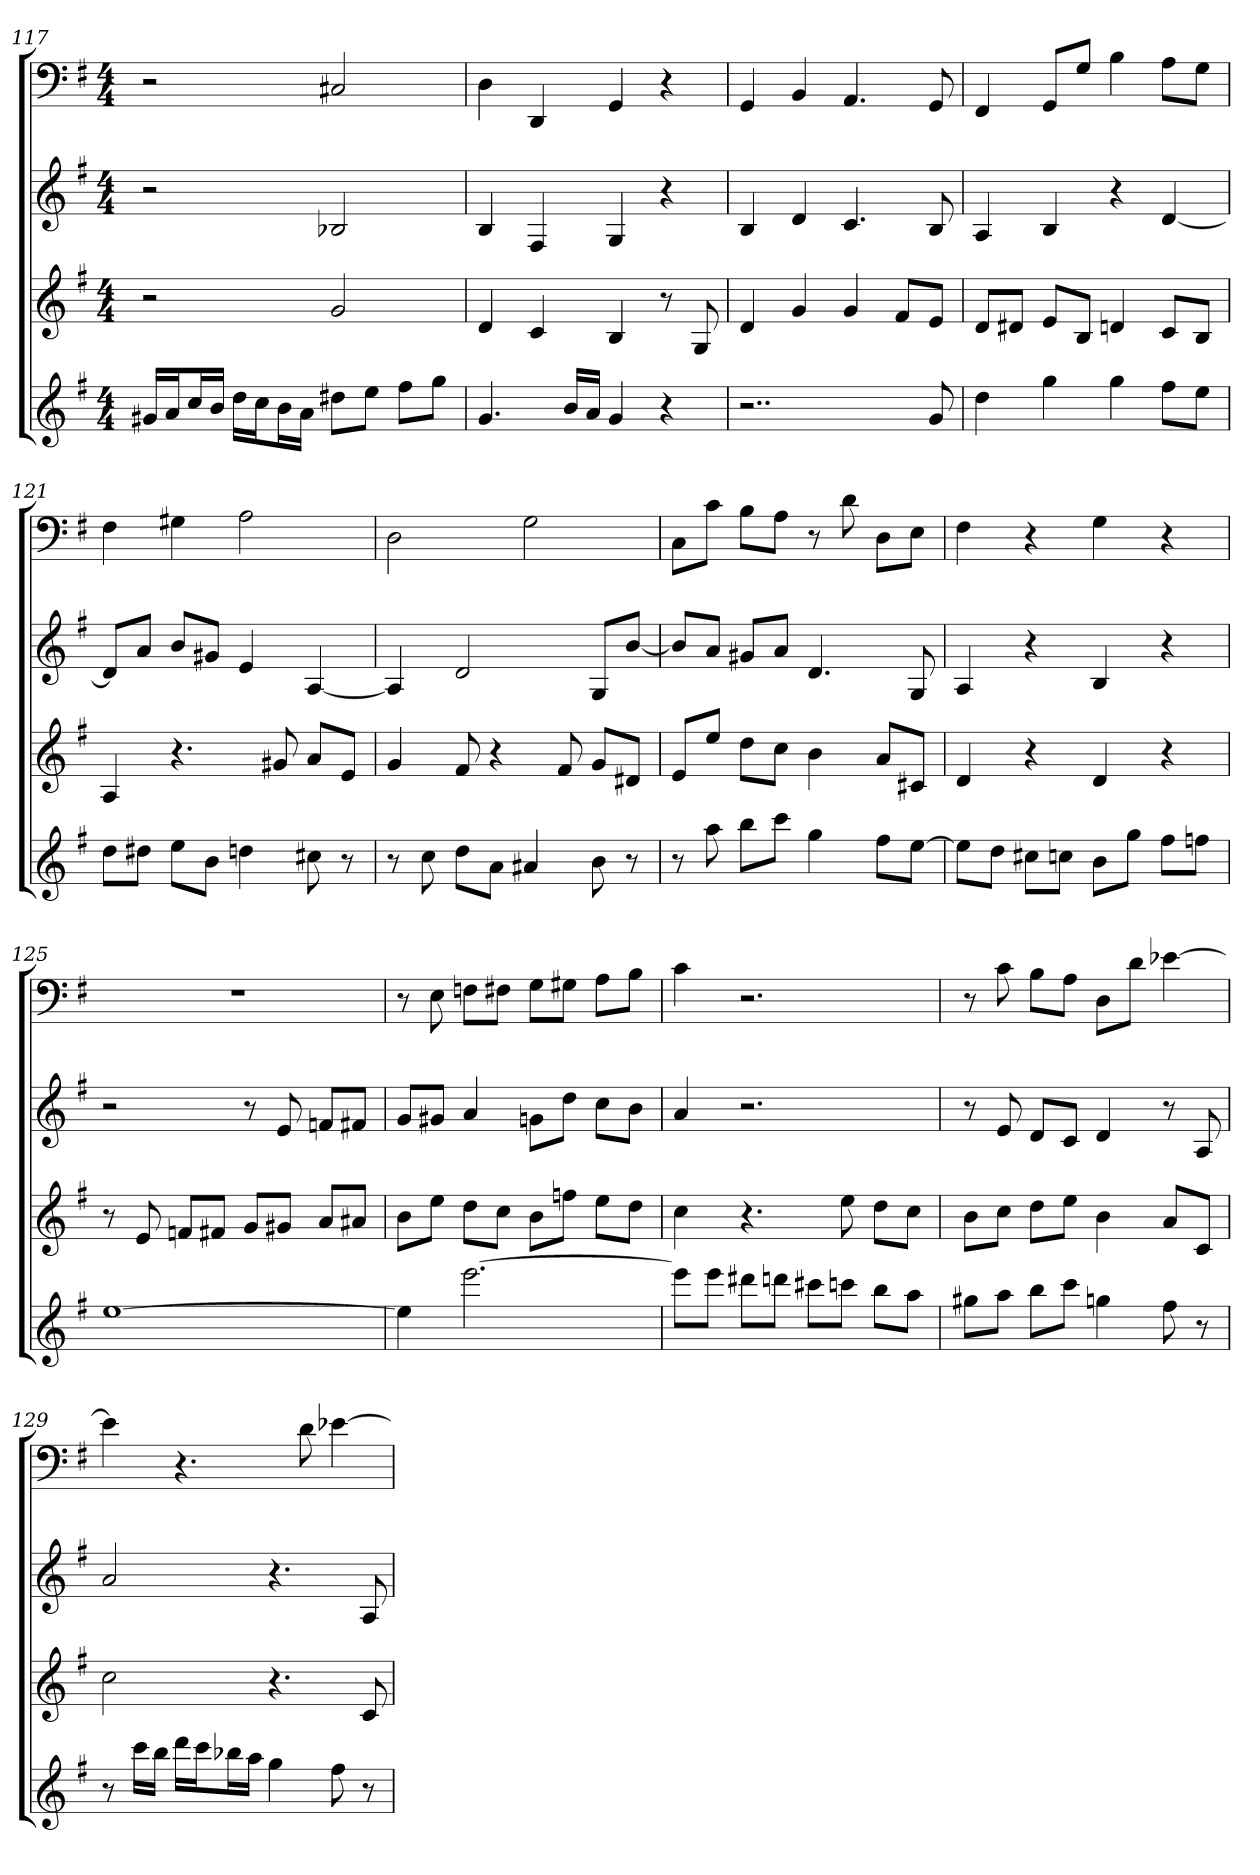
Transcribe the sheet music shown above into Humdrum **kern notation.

**kern	**kern	**kern	**kern
*part4	*part3	*part2	*part1
*staff4	*staff3	*staff2	*staff1
*k[f#]	*k[f#]	*k[f#]	*k[f#]
*G:	*G:	*G:	*G:
*M4/4	*M4/4	*M4/4	*M4/4
=117	=117	=117	=117
16g#XLL	2r	2r	2r
16aJ	.	.	.
16ccL	.	.	.
16bJJ	.	.	.
16ddLL	.	.	.
16ccJ	.	.	.
16bL	.	.	.
16aJJ	.	.	.
8dd#XL	2g	2B-X	2C#X
8eeJ	.	.	.
8ff#L	.	.	.
8ggJ	.	.	.
=118	=118	=118	=118
4.g	4d	4B	4D
.	4c	4F#	4DD
16bLL	.	.	.
16aJJ	.	.	.
4g	4B	4G	4GG
4r	8r	4r	4r
.	8G	.	.
=119	=119	=119	=119
2..r	4d	4B	4GG
.	4g	4d	4BB
.	4g	4.c	4.AA
.	8f#L	.	.
8g	8eJ	8B	8GG
=120	=120	=120	=120
4dd	8dL	4A	4FF#
.	8d#XJ	.	.
4gg	8eL	4B	8GGL
.	8BJ	.	8GJ
4gg	4dn	4r	4B
8ff#L	8cL	[4d	8AL
8eeJ	8BJ	.	8GJ
=121	=121	=121	=121
8ddL	4A	8dL]	4F#
8dd#XJ	.	8aJ	.
8eeL	4.r	8bL	4G#X
8bJ	.	8g#XJ	.
4ddn	.	4e	2A
.	8g#X	.	.
8cc#X	8aL	[4A	.
8r	8eJ	.	.
=122	=122	=122	=122
8r	4g	4A]	2D
8cc	.	.	.
8ddL	8f#	2d	.
8aJ	4r	.	.
4a#X	.	.	2G
.	8f#	.	.
8b	8gL	8GL	.
8r	8d#XJ	[8bJ	.
=123	=123	=123	=123
8r	8eL	8bL]	8CL
8aa	8eeJ	8aJ	8cJ
8bbL	8ddL	8g#XL	8BL
8cccJ	8ccJ	8aJ	8AJ
4gg	4b	4.d	8r
.	.	.	8d
8ff#L	8aL	.	8DL
[8eeJ	8c#XJ	8G	8EJ
=124	=124	=124	=124
8eeL]	4d	4A	4F#
8ddJ	.	.	.
8cc#XL	4r	4r	4r
8ccnJ	.	.	.
8bL	4d	4B	4G
8ggJ	.	.	.
8ff#L	4r	4r	4r
8ffnJ	.	.	.
=125	=125	=125	=125
[1ee	8r	2r	1r
.	8e	.	.
.	8fnL	.	.
.	8f#XJ	.	.
.	8gL	8r	.
.	8g#XJ	8e	.
.	8aL	8fnL	.
.	8a#XJ	8f#XJ	.
=126	=126	=126	=126
4ee]	8bL	8gL	8r
.	8eeJ	8g#XJ	8E
[2.eee	8ddL	4a	8FnL
.	8ccJ	.	8F#XJ
.	8bL	8gnL	8GL
.	8ffnJ	8ddJ	8G#XJ
.	8eeL	8ccL	8AL
.	8ddJ	8bJ	8BJ
=127	=127	=127	=127
8eeeL]	4cc	4a	4c
8eeeJ	.	.	.
8ddd#XL	4.r	2.r	2.r
8dddnJ	.	.	.
8ccc#XL	.	.	.
8cccnJ	8ee	.	.
8bbL	8ddL	.	.
8aaJ	8ccJ	.	.
=128	=128	=128	=128
8gg#XL	8bL	8r	8r
8aaJ	8ccJ	8e	8c
8bbL	8ddL	8dL	8BL
8cccJ	8eeJ	8cJ	8AJ
4ggn	4b	4d	8DL
.	.	.	8dJ
8ff#	8aL	8r	[4e-X
8r	8cJ	8A	.
=129	=129	=129	=129
8r	2cc	2a	4e-]
16cccLL	.	.	.
16bbJJ	.	.	.
16dddLL	.	.	4.r
16cccJ	.	.	.
16bb-XL	.	.	.
16aaJJ	.	.	.
4gg	4.r	4.r	.
.	.	.	8d
8ff#	.	.	[4e-X
8r	8c	8A	.
=	=	=	=
*-	*-	*-	*-
